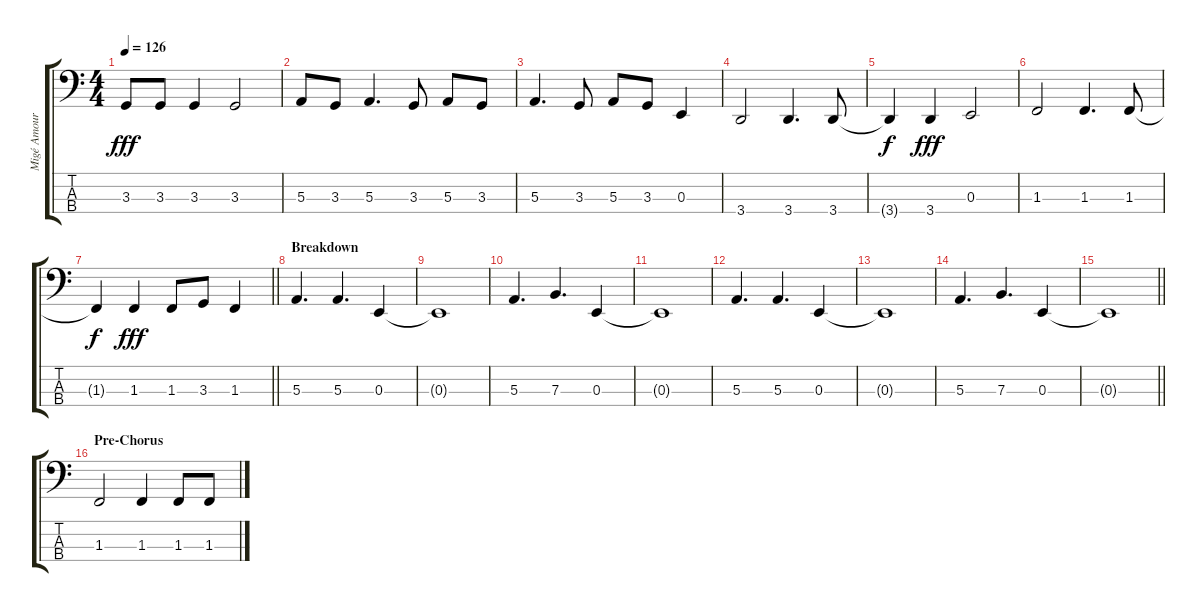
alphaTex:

\track ("Migé Amour (Bass)" "Migé Amour") {instrument electricbassfinger}
\staff {score tabs}
\tuning (D2 A1 E1 B0) {hide}
\ts (4 4)
\tempo 126
\clef f4
\ks c
3.3.8{dy fff} 3.3.8 3.3.4 3.3.2 |
5.3.8 3.3.8 5.3.4{d} 3.3.8 5.3.8 3.3.8 |
5.3.4{d} 3.3.8 5.3.8 3.3.8 0.3.4 |
3.4.2 3.4.4{d} 3.4.8 |
3.4{t}.4{dy f} 3.4.4{dy fff} 0.3.2 |
1.3.2 1.3.4{d} 1.3.8 |
\barLineRight lightlight
1.3{t}.4{dy f} 1.3.4{dy fff} 1.3.8 3.3.8 1.3.4 |
\section ("" "Breakdown")
5.3.4{d} 5.3.4{d} 0.3.4 |
0.3{t}.1 |
5.3.4{d} 7.3.4{d} 0.3.4 |
0.3{t}.1 |
5.3.4{d} 5.3.4{d} 0.3.4 |
0.3{t}.1 |
5.3.4{d} 7.3.4{d} 0.3.4 |
\barLineRight lightlight
0.3{t}.1 |
\section ("" "Pre-Chorus")
1.3.2 1.3.4 1.3.8 1.3.8
